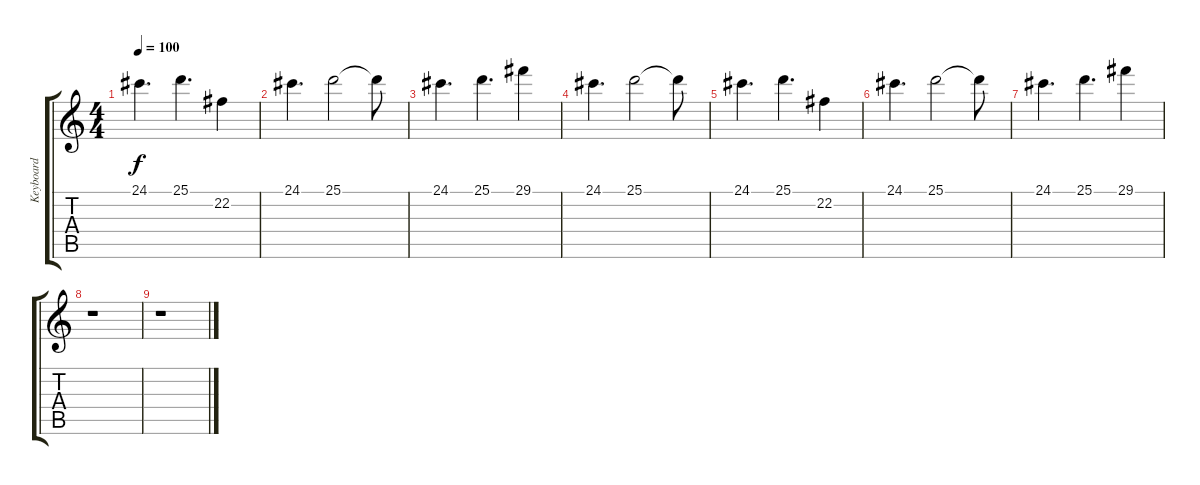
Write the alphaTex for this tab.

\track ("Keyboard" "Keyboard") {instrument vibraphone}
\staff {score tabs}
\tuning (Db4 Ab3 E3 B2 Gb2 B1) {hide}
\ts (4 4)
\tempo 100
\clef g2
\ks c
24.1.4{d dy f} 25.1.4{d} 22.2.4 |
24.1.4{d} 25.1.2 25.1{t}.8 |
24.1.4{d} 25.1.4{d} 29.1.4 |
24.1.4{d} 25.1.2 25.1{t}.8 |
24.1.4{d} 25.1.4{d} 22.2.4 |
24.1.4{d} 25.1.2 25.1{t}.8 |
24.1.4{d} 25.1.4{d} 29.1.4 |
r.1 |
r.1
